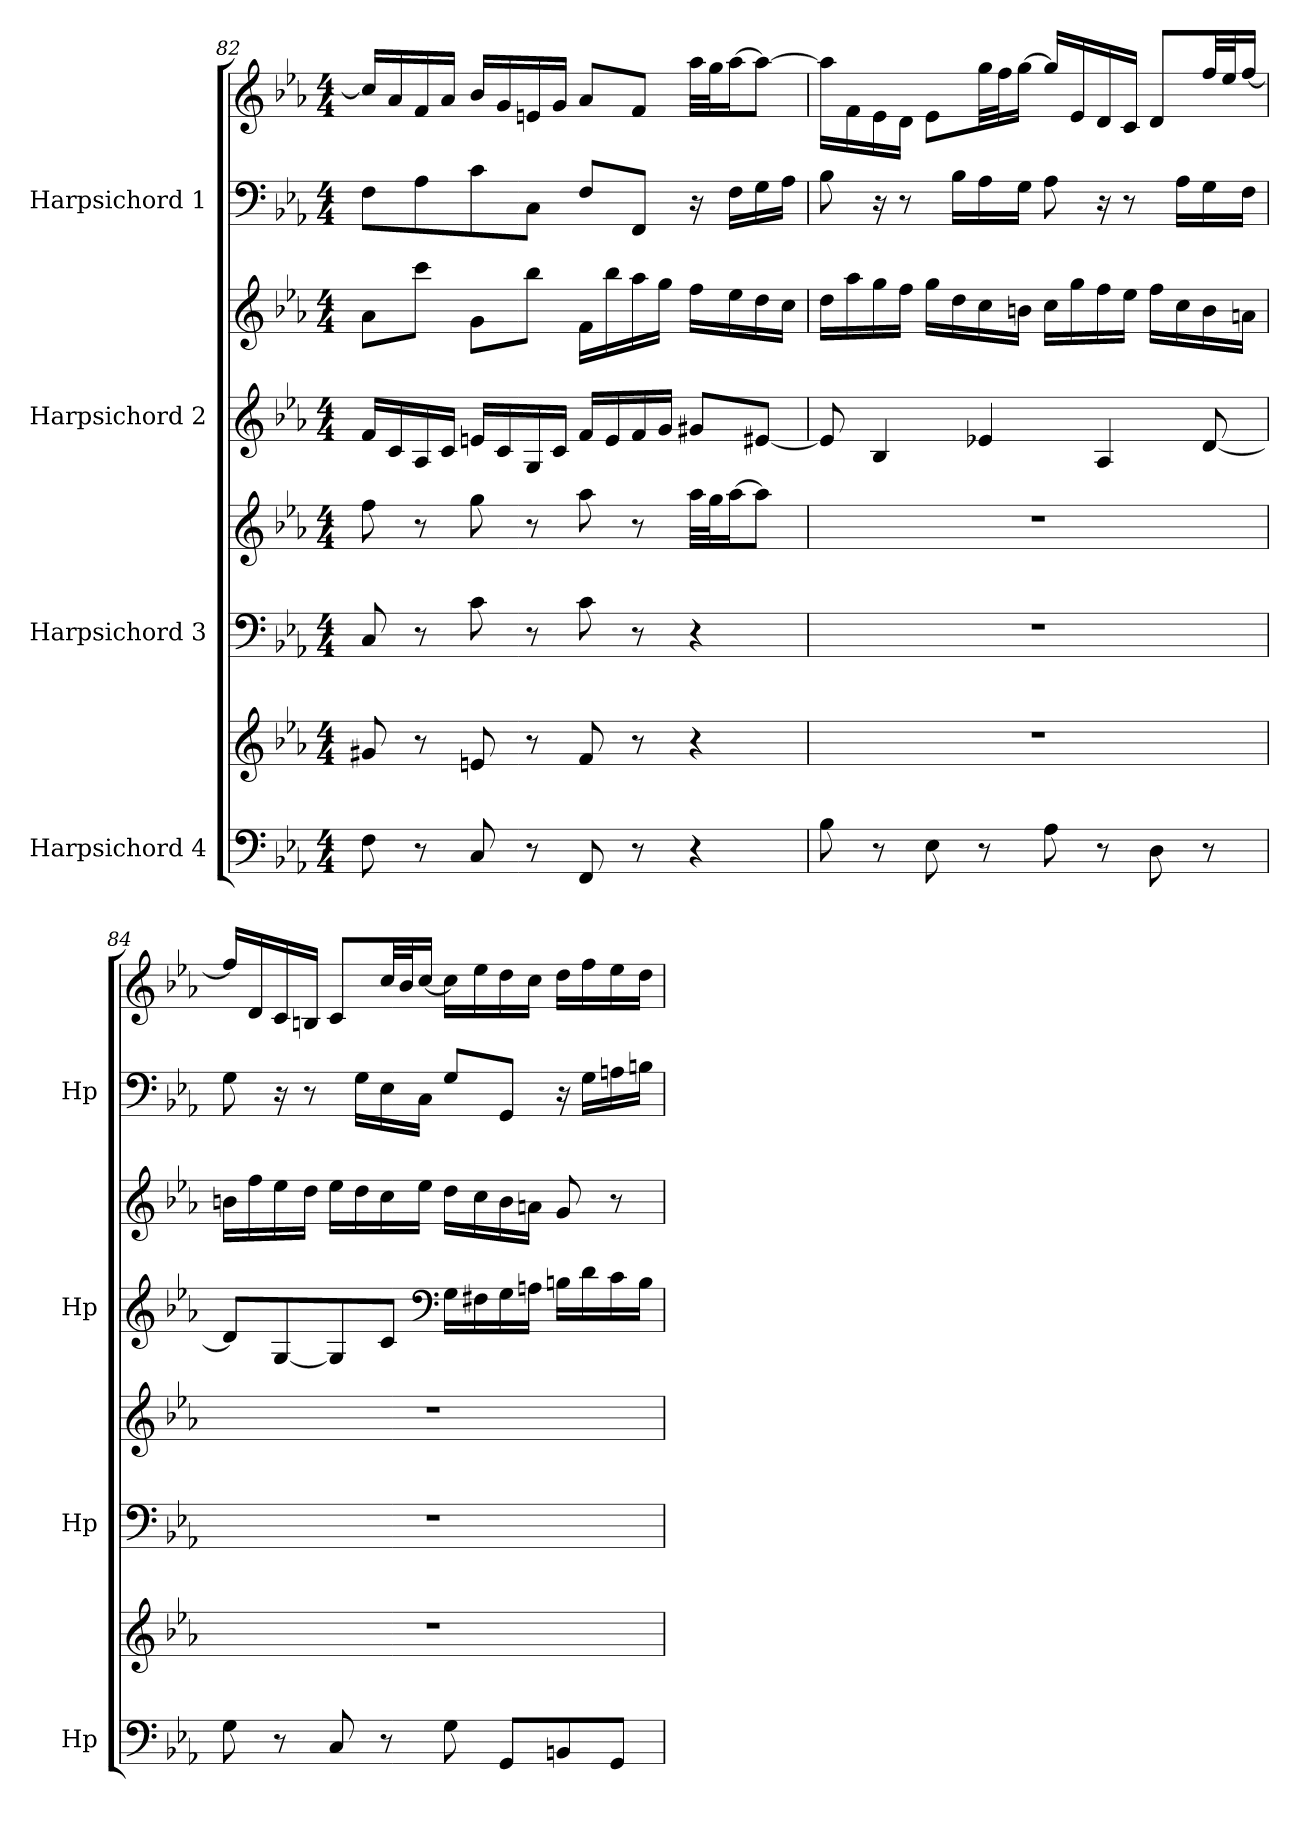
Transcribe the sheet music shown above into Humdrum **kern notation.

**kern	**kern	**kern	**kern	**kern	**kern	**kern	**kern
*part4	*part4	*part3	*part3	*part2	*part2	*part1	*part1
*staff8	*staff7	*staff6	*staff5	*staff4	*staff3	*staff2	*staff1
*I"Harpsichord 4	*	*I"Harpsichord 3	*	*I"Harpsichord 2	*	*I"Harpsichord 1	*
*I'Hp	*	*I'Hp	*	*I'Hp	*	*I'Hp	*
!!LO:PB:g=z
*clefF4	*clefG2	*clefF4	*clefG2	*clefG2	*clefG2	*clefF4	*clefG2
*k[b-e-a-]	*k[b-e-a-]	*k[b-e-a-]	*k[b-e-a-]	*k[b-e-a-]	*k[b-e-a-]	*k[b-e-a-]	*k[b-e-a-]
*M4/4	*M4/4	*M4/4	*M4/4	*M4/4	*M4/4	*M4/4	*M4/4
=82	=82	=82	=82	=82	=82	=82	=82
8F\	8g#X/	8C/	8ff\	16f/LL	8a-\L	8F\L	16cc/LL]
.	.	.	.	16c/	.	.	16a-/
8r	8r	8r	8r	16A-/	8ccc\J	8A-\	16f/
.	.	.	.	16c/JJ	.	.	16a-/JJ
8C/	8en/	8c\	8gg\	16en/LL	8g\L	8c\	16b-/LL
.	.	.	.	16c/	.	.	16g/
8r	8r	8r	8r	16G/	8bb-\J	8C\J	16en/
.	.	.	.	16c/JJ	.	.	16g/JJ
8FF/	8f/	8c\	8aa-\	16f/LL	16f\LL	8F/L	8a-/L
.	.	.	.	16e/	16bb-\	.	.
8r	8r	8r	8r	16f/	16aa-\	8FF/J	8f/J
.	.	.	.	16g/JJ	16gg\JJ	.	.
4r	4r	4r	32aa-\LLL	8g#X/L	16ff\LL	16r	32aa-\LLL
.	.	.	32gg\J	.	.	.	32gg\J
.	.	.	[16aa-\J	.	16ee-\	16F\LL	[16aa-\J
.	.	.	8aa-\J]	[8e#X/J	16dd\	16G\	8aa-\J_
.	.	.	.	.	16cc\JJ	16A-\JJ	.
=83	=83	=83	=83	=83	=83	=83	=83
8B-\	1r	1r	1r	8e#/]	16dd\LL	8B-\	16aa-\LL]
.	.	.	.	.	16aa-\	.	16f\
8r	.	.	.	4B-/	16gg\	16r	16e-\
.	.	.	.	.	16ff\JJ	8r	16d\JJ
8E-\	.	.	.	.	16gg\LL	.	8e-\L
.	.	.	.	.	16dd\	16B-\LL	.
8r	.	.	.	4e-X/	16cc\	16A-\	32gg\LL
.	.	.	.	.	.	.	32ff\J
.	.	.	.	.	16bn\JJ	16G\JJ	[16gg\JJ
8A-\	.	.	.	.	16cc\LL	8A-\	16gg/LL]
.	.	.	.	.	16gg\	.	16e-/
8r	.	.	.	4A-/	16ff\	16r	16d/
.	.	.	.	.	16ee-\JJ	8r	16c/JJ
8D\	.	.	.	.	16ff\LL	.	8d/L
.	.	.	.	.	16cc\	16A-\LL	.
8r	.	.	.	[8d/	16b\	16G\	32ff/LL
.	.	.	.	.	.	.	32ee-/J
.	.	.	.	.	16an\JJ	16F\JJ	[16ff/JJ
!!LO:PB:g=z
=84	=84	=84	=84	=84	=84	=84	=84
8G\	1r	1r	1r	8d/L]	16bn\LL	8G\	16ff/LL]
.	.	.	.	.	16ff\	.	16d/
8r	.	.	.	[8G/	16ee-\	16r	16c/
.	.	.	.	.	16dd\JJ	8r	16Bn/JJ
8C/	.	.	.	8G/]	16ee-\LL	.	8c/L
.	.	.	.	.	16dd\	16G\LL	.
8r	.	.	.	8c/J	16cc\	16E-\	32cc/LL
.	.	.	.	.	.	.	32b-/J
.	.	.	.	.	16ee-\JJ	16C\JJ	[16cc/JJ
*	*	*	*	*clefF4	*	*	*
8G\	.	.	.	16G\LL	16dd\LL	8G/L	16cc\LL]
.	.	.	.	16F#X\	16cc\	.	16ee-\
8GG/L	.	.	.	16G\	16b\	8GG/J	16dd\
.	.	.	.	16An\JJ	16an\JJ	.	16cc\JJ
8BBn/	.	.	.	16Bn\LL	8g/	16r	16dd\LL
.	.	.	.	16d\	.	16G\LL	16ff\
8GG/J	.	.	.	16c\	8r	16An\	16ee-\
.	.	.	.	16B\JJ	.	16Bn\JJ	16dd\JJ
=	=	=	=	=	=	=	=
*-	*-	*-	*-	*-	*-	*-	*-
